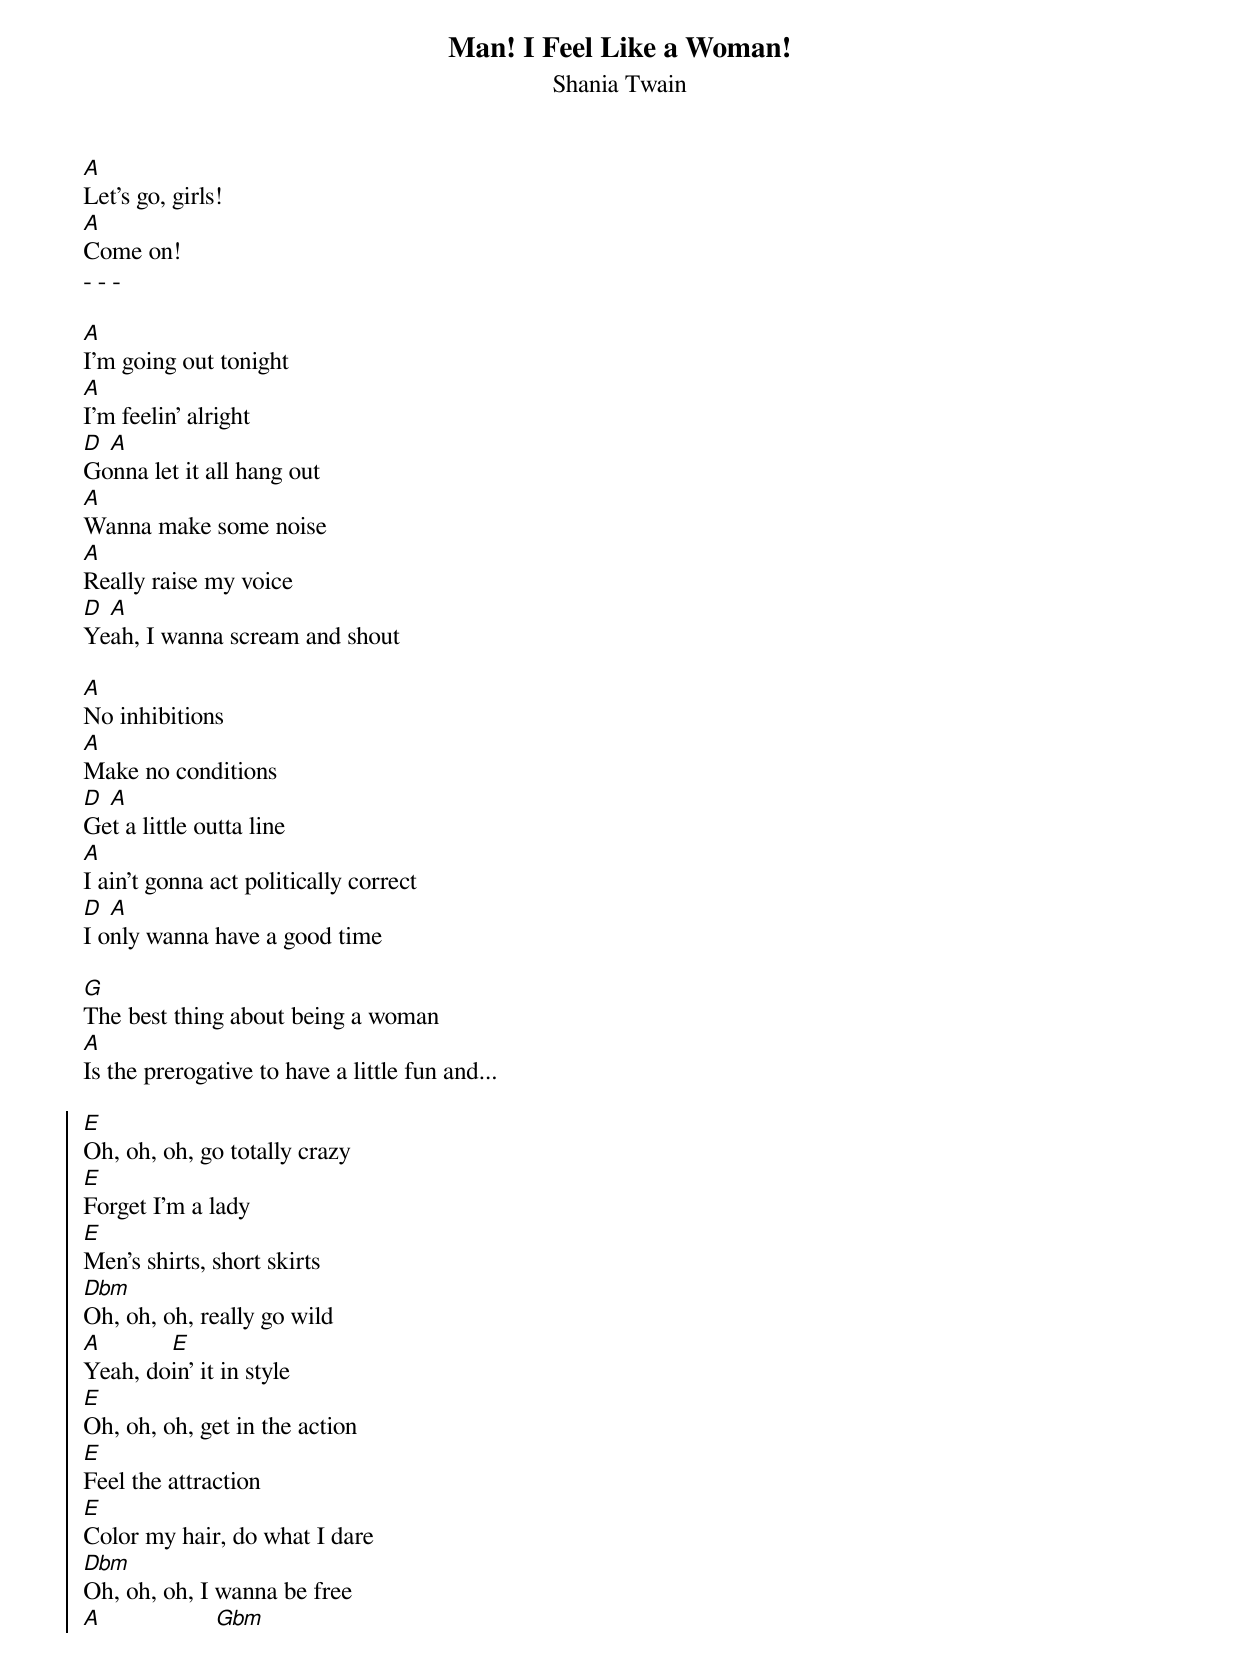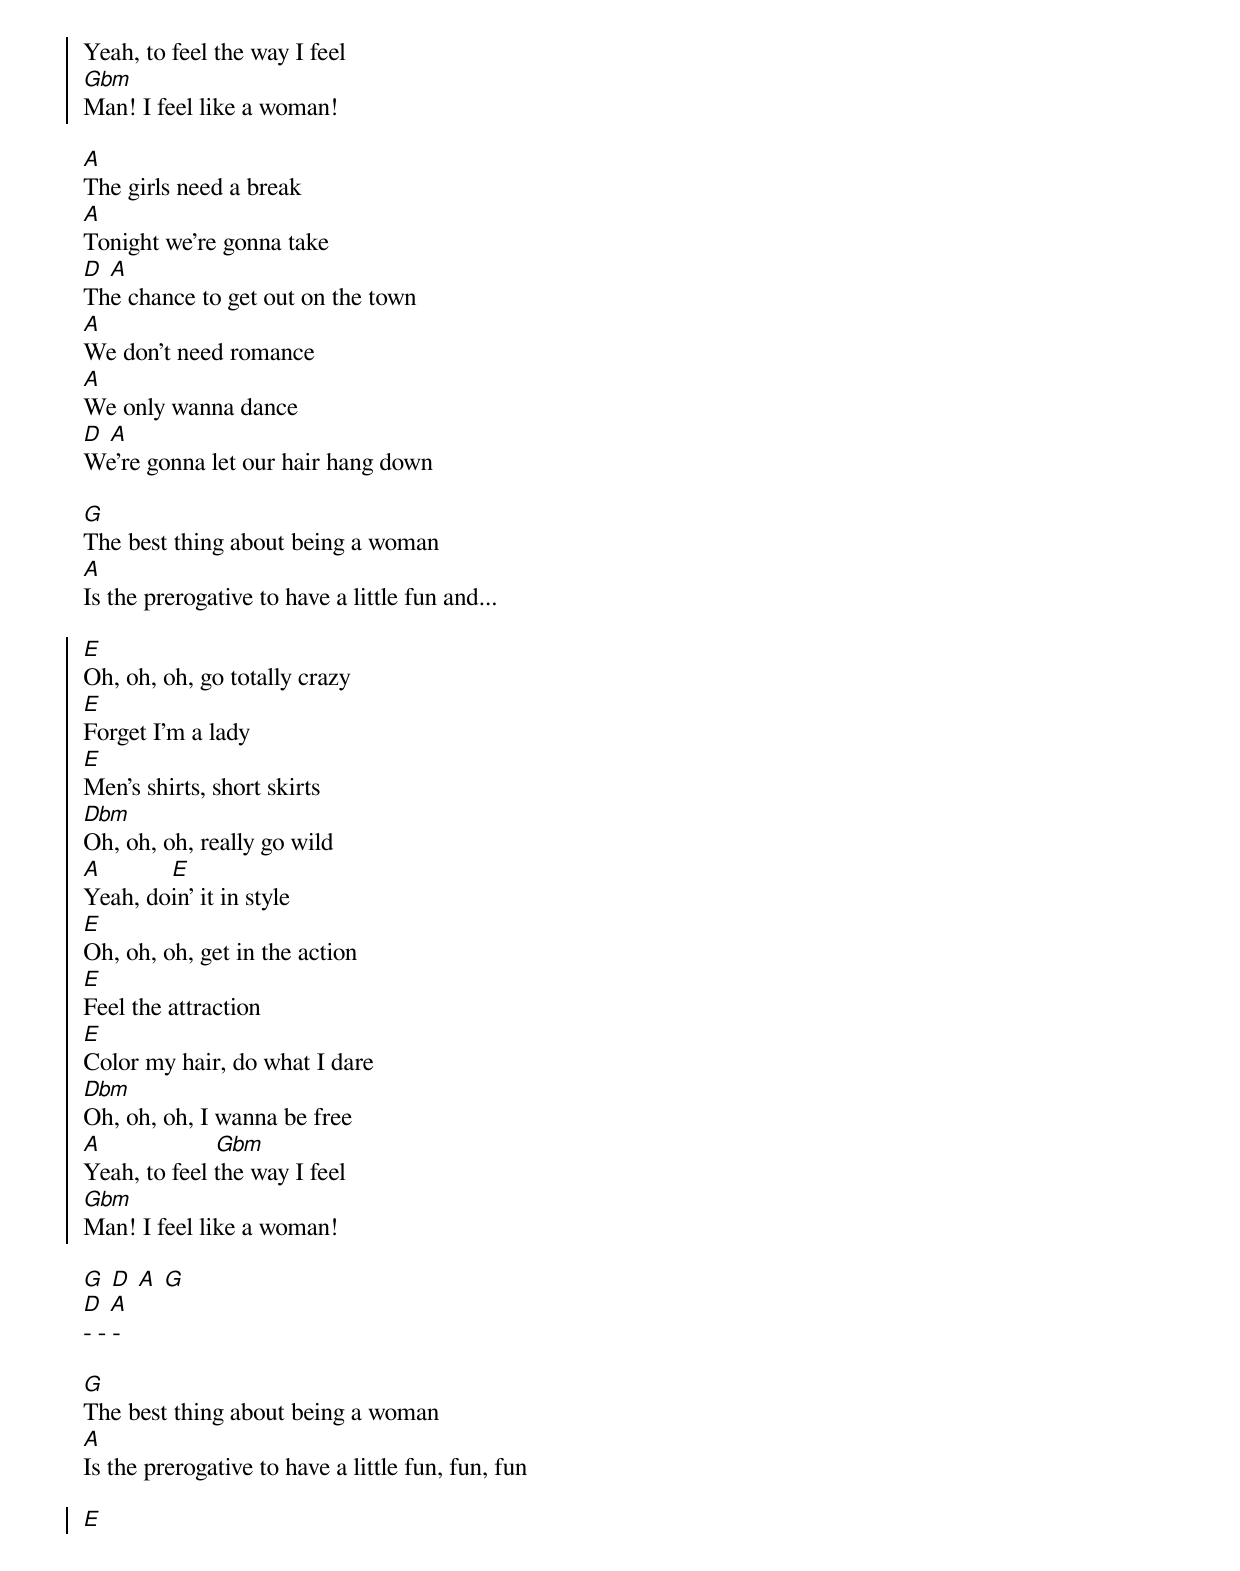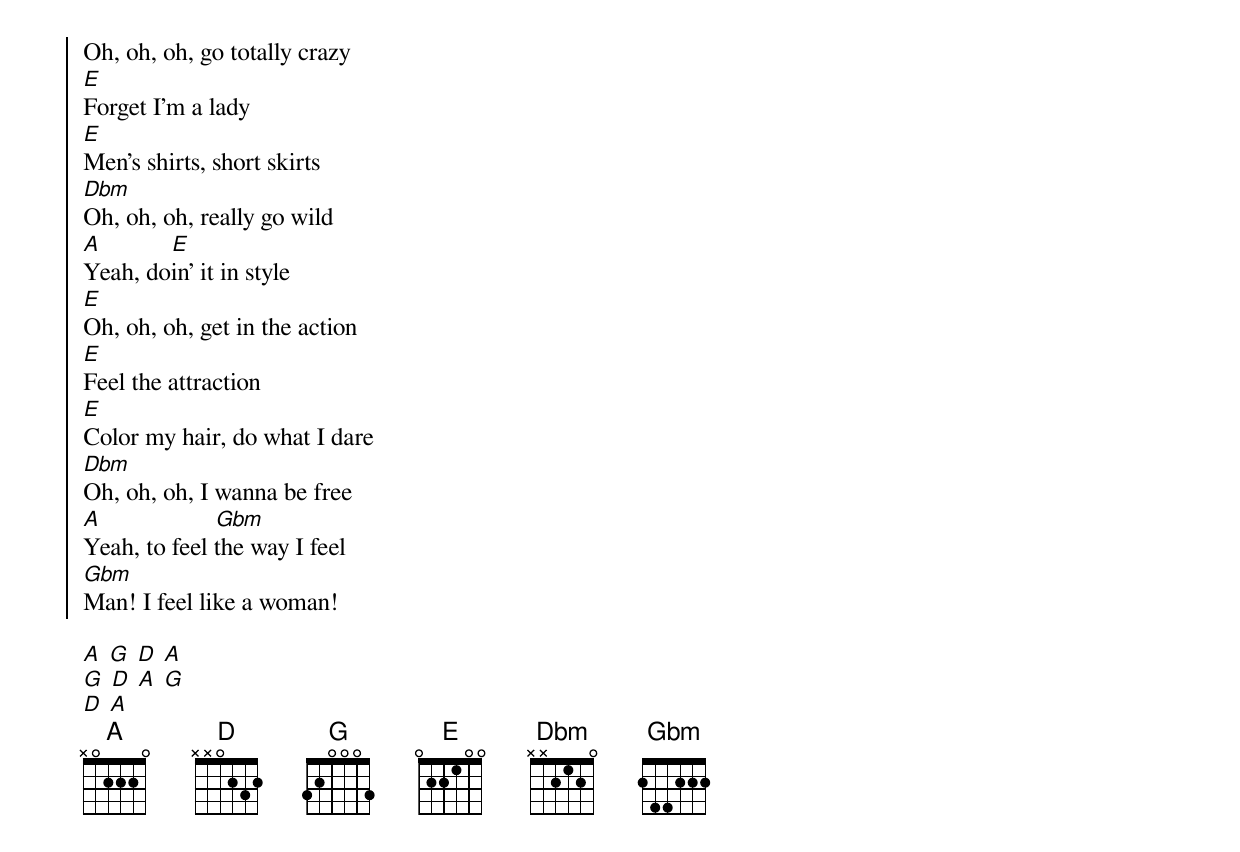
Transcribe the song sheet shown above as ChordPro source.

{t: Man! I Feel Like a Woman!}
{st: Shania Twain}
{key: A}
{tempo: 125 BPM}
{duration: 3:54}

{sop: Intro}
[A]
Let's go, girls!
[A]
Come on!
- - -
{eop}

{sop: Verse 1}
[A]
I'm going out tonight
[A]
I'm feelin' alright
[D] [A]
Gonna let it all hang out
[A]
Wanna make some noise
[A]
Really raise my voice
[D] [A]
Yeah, I wanna scream and shout
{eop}

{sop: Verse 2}
[A]
No inhibitions
[A]
Make no conditions
[D] [A]
Get a little outta line
[A]
I ain't gonna act politically correct
[D] [A]
I only wanna have a good time
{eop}

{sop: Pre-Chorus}
[G]
The best thing about being a woman
[A]
Is the prerogative to have a little fun and...
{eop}

{soc}
[E]
Oh, oh, oh, go totally crazy
[E]
Forget I'm a lady
[E]
Men's shirts, short skirts
[Dbm]
Oh, oh, oh, really go wild
[A]           [E]
Yeah, doin' it in style
[E]
Oh, oh, oh, get in the action
[E]
Feel the attraction
[E]
Color my hair, do what I dare
[Dbm]
Oh, oh, oh, I wanna be free
[A]                  [Gbm]
Yeah, to feel the way I feel
[Gbm]
Man! I feel like a woman!
{eoc}

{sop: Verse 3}
[A]
The girls need a break
[A]
Tonight we're gonna take
[D] [A]
The chance to get out on the town
[A]
We don't need romance
[A]
We only wanna dance
[D] [A]
We're gonna let our hair hang down
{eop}

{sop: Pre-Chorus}
[G]
The best thing about being a woman
[A]
Is the prerogative to have a little fun and...
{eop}

{soc}
[E]
Oh, oh, oh, go totally crazy
[E]
Forget I'm a lady
[E]
Men's shirts, short skirts
[Dbm]
Oh, oh, oh, really go wild
[A]           [E]
Yeah, doin' it in style
[E]
Oh, oh, oh, get in the action
[E]
Feel the attraction
[E]
Color my hair, do what I dare
[Dbm]
Oh, oh, oh, I wanna be free
[A]                  [Gbm]
Yeah, to feel the way I feel
[Gbm]
Man! I feel like a woman!
{eoc}

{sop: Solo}
[G] [D] [A] [G]
[D] [A]
- - -
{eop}

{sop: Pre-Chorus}
[G]
The best thing about being a woman
[A]
Is the prerogative to have a little fun, fun, fun
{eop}

{soc}
[E]
Oh, oh, oh, go totally crazy
[E]
Forget I'm a lady
[E]
Men's shirts, short skirts
[Dbm]
Oh, oh, oh, really go wild
[A]           [E]
Yeah, doin' it in style
[E]
Oh, oh, oh, get in the action
[E]
Feel the attraction
[E]
Color my hair, do what I dare
[Dbm]
Oh, oh, oh, I wanna be free
[A]                  [Gbm]
Yeah, to feel the way I feel
[Gbm]
Man! I feel like a woman!
{eoc}

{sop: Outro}
[A] [G] [D] [A]
[G] [D] [A] [G]
[D] [A]
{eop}
